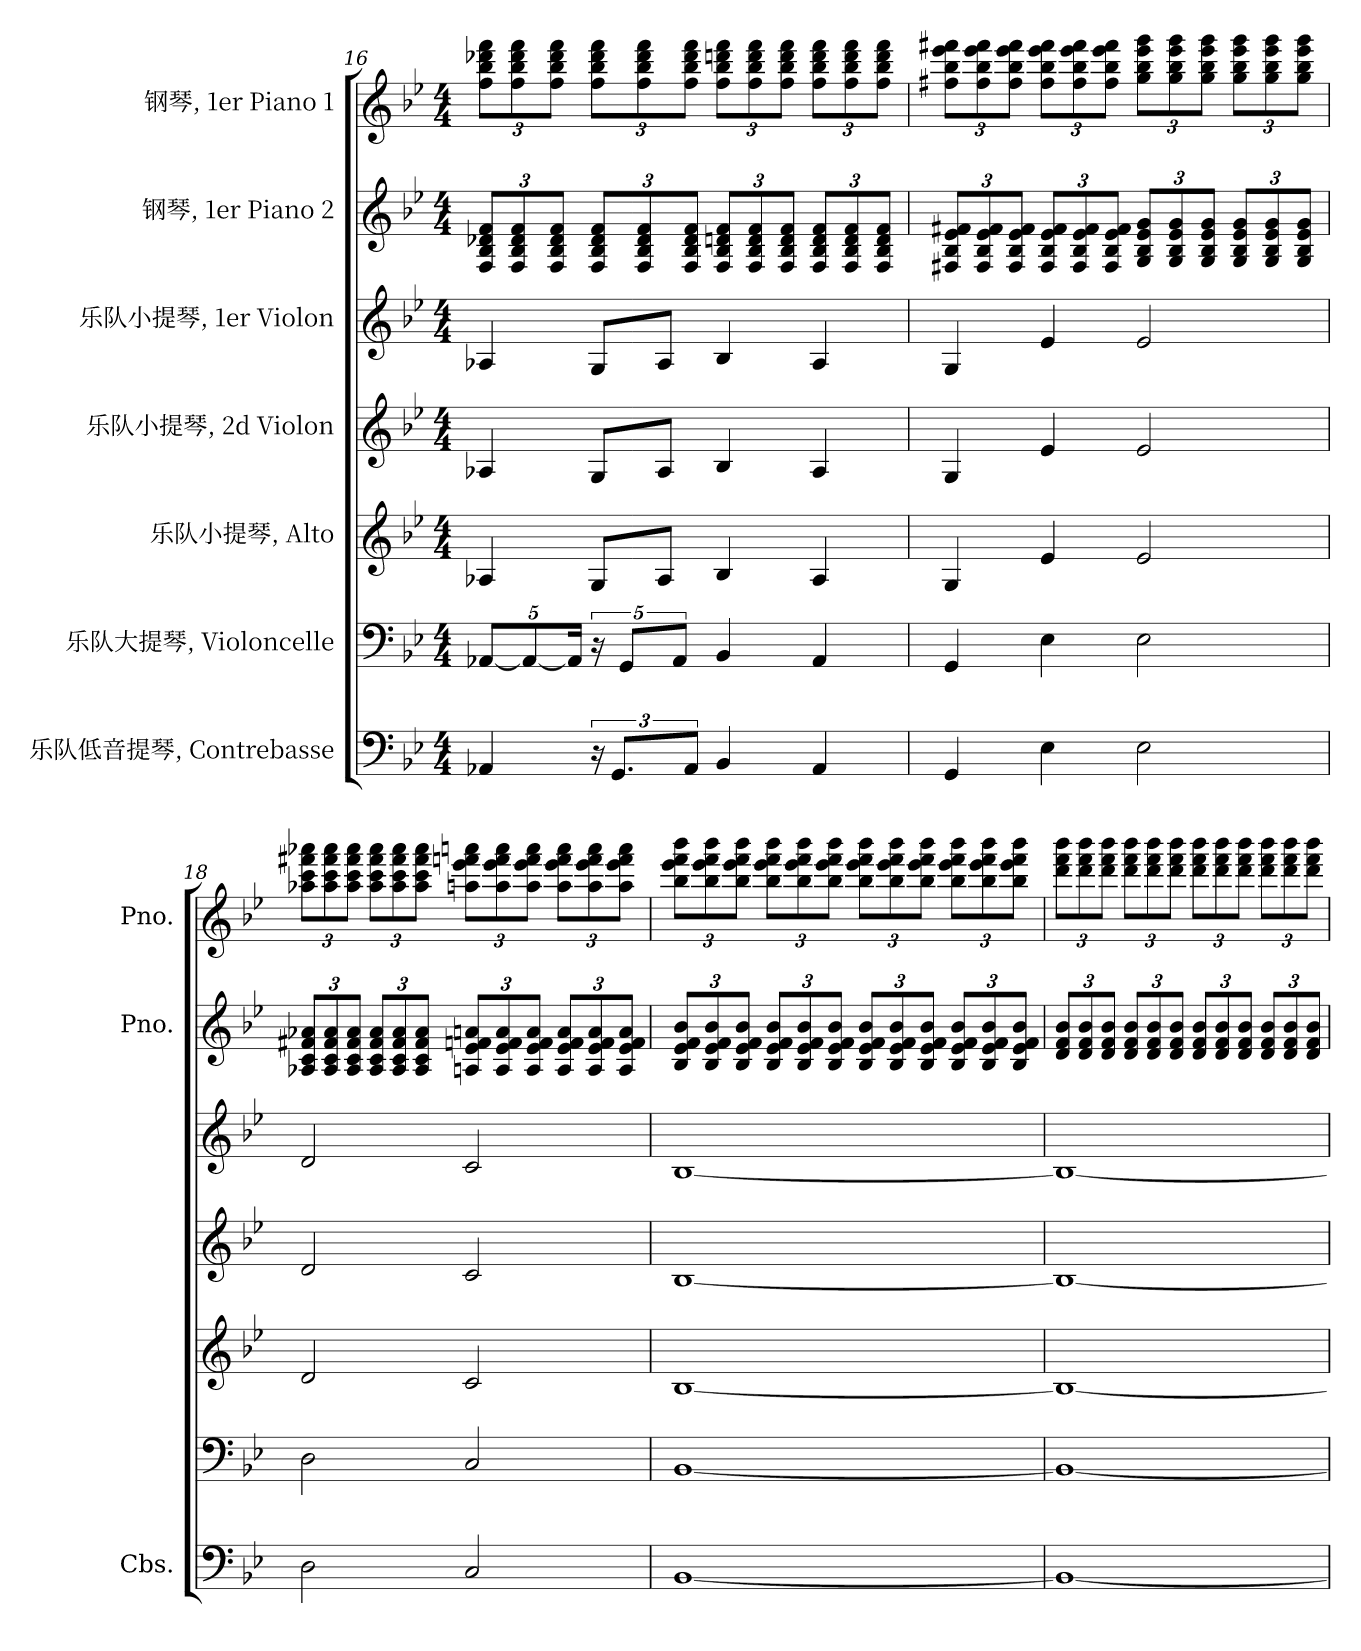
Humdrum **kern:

**kern	**kern	**kern	**kern	**kern	**kern	**kern
*part7	*part6	*part5	*part4	*part3	*part2	*part1
*staff7	*staff6	*staff5	*staff4	*staff3	*staff2	*staff1
*I"乐队低音提琴, Contrebasse	*I"乐队大提琴, Violoncelle	*I"乐队小提琴, Alto	*I"乐队小提琴, 2d Violon	*I"乐队小提琴, 1er Violon	*I"钢琴, 1er Piano 2	*I"钢琴, 1er Piano 1
*I'Cbs.	*	*	*	*	*I'Pno.	*I'Pno.
*clefF4	*clefF4	*clefG2	*clefG2	*clefG2	*clefG2	*clefG2
*ITrd7c12	*	*	*	*	*	*
*k[b-e-]	*k[b-e-]	*k[b-e-]	*k[b-e-]	*k[b-e-]	*k[b-e-]	*k[b-e-]
*M4/4	*M4/4	*M4/4	*M4/4	*M4/4	*M4/4	*M4/4
*MM39	*MM39	*MM39	*MM39	*MM39	*MM39	*MM39
*	*	*	*	*	*Xbrackettup	*Xbrackettup
=16	=16	=16	=16	=16	=16	=16
4AAA-X/	[10AA-X/L	4A-X/	4A-X/	4A-X/	12F/ 12B-/ 12d-X/ 12f/L	12ff\ 12bb-\ 12ddd-X\ 12fff\L
*	*	*	*	*	*	*MM41
.	.	.	.	.	12F/ 12B-/ 12d-/ 12f/	12ff\ 12bb-\ 12ddd-\ 12fff\
.	10AA-/_	.	.	.	.	.
*	*	*	*	*	*	*MM43
.	.	.	.	.	12F/ 12B-/ 12d-/ 12f/J	12ff\ 12bb-\ 12ddd-\ 12fff\J
.	20AA-/Jk]	.	.	.	.	.
*	*	*	*	*	*	*MM45
24r	20r	8G/L	8G/L	8G/L	12F/ 12B-/ 12d-/ 12f/L	12ff\ 12bb-\ 12ddd-\ 12fff\L
12.GGG/L	.	.	.	.	.	.
.	10GG/L	.	.	.	.	.
.	.	.	.	.	12F/ 12B-/ 12d-/ 12f/	12ff\ 12bb-\ 12ddd-\ 12fff\
.	.	8A-/J	8A-/J	8A-/J	.	.
.	10AA-/J	.	.	.	.	.
12AAA-/J	.	.	.	.	12F/ 12B-/ 12d-/ 12f/J	12ff\ 12bb-\ 12ddd-\ 12fff\J
4BBB-/	4BB-/	4B-/	4B-/	4B-/	12F/ 12B-/ 12dn/ 12f/L	12ff\ 12bb-\ 12dddn\ 12fff\L
.	.	.	.	.	12F/ 12B-/ 12d/ 12f/	12ff\ 12bb-\ 12ddd\ 12fff\
.	.	.	.	.	12F/ 12B-/ 12d/ 12f/J	12ff\ 12bb-\ 12ddd\ 12fff\J
4AAA-/	4AA-/	4A-/	4A-/	4A-/	12F/ 12B-/ 12d/ 12f/L	12ff\ 12bb-\ 12ddd\ 12fff\L
.	.	.	.	.	12F/ 12B-/ 12d/ 12f/	12ff\ 12bb-\ 12ddd\ 12fff\
.	.	.	.	.	12F/ 12B-/ 12d/ 12f/J	12ff\ 12bb-\ 12ddd\ 12fff\J
!!LO:PB:g=z
=17	=17	=17	=17	=17	=17	=17
*	*	*	*	*	*	*MM39
4GGG/	4GG/	4G/	4G/	4G/	12F#X/ 12B-/ 12e-/ 12f#X/L	12ff#X\ 12bb-\ 12eee-\ 12fff#X\L
*	*	*	*	*	*	*MM41
.	.	.	.	.	12F#/ 12B-/ 12e-/ 12f#/	12ff#\ 12bb-\ 12eee-\ 12fff#\
*	*	*	*	*	*	*MM43
.	.	.	.	.	12F#/ 12B-/ 12e-/ 12f#/J	12ff#\ 12bb-\ 12eee-\ 12fff#\J
*	*	*	*	*	*	*MM45
4EE-\	4E-\	4e-/	4e-/	4e-/	12F#/ 12B-/ 12e-/ 12f#/L	12ff#\ 12bb-\ 12eee-\ 12fff#\L
.	.	.	.	.	12F#/ 12B-/ 12e-/ 12f#/	12ff#\ 12bb-\ 12eee-\ 12fff#\
.	.	.	.	.	12F#/ 12B-/ 12e-/ 12f#/J	12ff#\ 12bb-\ 12eee-\ 12fff#\J
2EE-\	2E-\	2e-/	2e-/	2e-/	12G/ 12B-/ 12e-/ 12g/L	12gg\ 12bb-\ 12eee-\ 12ggg\L
.	.	.	.	.	12G/ 12B-/ 12e-/ 12g/	12gg\ 12bb-\ 12eee-\ 12ggg\
.	.	.	.	.	12G/ 12B-/ 12e-/ 12g/J	12gg\ 12bb-\ 12eee-\ 12ggg\J
.	.	.	.	.	12G/ 12B-/ 12e-/ 12g/L	12gg\ 12bb-\ 12eee-\ 12ggg\L
.	.	.	.	.	12G/ 12B-/ 12e-/ 12g/	12gg\ 12bb-\ 12eee-\ 12ggg\
.	.	.	.	.	12G/ 12B-/ 12e-/ 12g/J	12gg\ 12bb-\ 12eee-\ 12ggg\J
=18	=18	=18	=18	=18	=18	=18
*	*	*	*	*	*	*MM39
2DD\	2D\	2d/	2d/	2d/	12A-X/ 12c/ 12f#X/ 12a-X/L	12aa-X\ 12ccc\ 12fff#X\ 12aaa-X\L
*	*	*	*	*	*	*MM41
.	.	.	.	.	12A-/ 12c/ 12f#/ 12a-/	12aa-\ 12ccc\ 12fff#\ 12aaa-\
*	*	*	*	*	*	*MM43
.	.	.	.	.	12A-/ 12c/ 12f#/ 12a-/J	12aa-\ 12ccc\ 12fff#\ 12aaa-\J
*	*	*	*	*	*	*MM45
.	.	.	.	.	12A-/ 12c/ 12f#/ 12a-/L	12aa-\ 12ccc\ 12fff#\ 12aaa-\L
.	.	.	.	.	12A-/ 12c/ 12f#/ 12a-/	12aa-\ 12ccc\ 12fff#\ 12aaa-\
.	.	.	.	.	12A-/ 12c/ 12f#/ 12a-/J	12aa-\ 12ccc\ 12fff#\ 12aaa-\J
2CC/	2C/	2c/	2c/	2c/	12An/ 12e-/ 12fn/ 12an/L	12aan\ 12eee-\ 12fffn\ 12aaan\L
.	.	.	.	.	12A/ 12e-/ 12f/ 12a/	12aa\ 12eee-\ 12fff\ 12aaa\
.	.	.	.	.	12A/ 12e-/ 12f/ 12a/J	12aa\ 12eee-\ 12fff\ 12aaa\J
.	.	.	.	.	12A/ 12e-/ 12f/ 12a/L	12aa\ 12eee-\ 12fff\ 12aaa\L
.	.	.	.	.	12A/ 12e-/ 12f/ 12a/	12aa\ 12eee-\ 12fff\ 12aaa\
.	.	.	.	.	12A/ 12e-/ 12f/ 12a/J	12aa\ 12eee-\ 12fff\ 12aaa\J
!!LO:PB:g=z
=19	=19	=19	=19	=19	=19	=19
*	*	*	*	*	*	*MM38
[1BBB-	[1BB-	[1B-	[1B-	[1B-	12B-/ 12e-/ 12f/ 12b-/L	12bb-\ 12eee-\ 12fff\ 12bbb-\L
*	*	*	*	*	*	*MM40
.	.	.	.	.	12B-/ 12e-/ 12f/ 12b-/	12bb-\ 12eee-\ 12fff\ 12bbb-\
*	*	*	*	*	*	*MM42
.	.	.	.	.	12B-/ 12e-/ 12f/ 12b-/J	12bb-\ 12eee-\ 12fff\ 12bbb-\J
*	*	*	*	*	*	*MM44
.	.	.	.	.	12B-/ 12e-/ 12f/ 12b-/L	12bb-\ 12eee-\ 12fff\ 12bbb-\L
.	.	.	.	.	12B-/ 12e-/ 12f/ 12b-/	12bb-\ 12eee-\ 12fff\ 12bbb-\
.	.	.	.	.	12B-/ 12e-/ 12f/ 12b-/J	12bb-\ 12eee-\ 12fff\ 12bbb-\J
.	.	.	.	.	12B-/ 12e-/ 12f/ 12b-/L	12bb-\ 12eee-\ 12fff\ 12bbb-\L
.	.	.	.	.	12B-/ 12e-/ 12f/ 12b-/	12bb-\ 12eee-\ 12fff\ 12bbb-\
.	.	.	.	.	12B-/ 12e-/ 12f/ 12b-/J	12bb-\ 12eee-\ 12fff\ 12bbb-\J
.	.	.	.	.	12B-/ 12e-/ 12f/ 12b-/L	12bb-\ 12eee-\ 12fff\ 12bbb-\L
.	.	.	.	.	12B-/ 12e-/ 12f/ 12b-/	12bb-\ 12eee-\ 12fff\ 12bbb-\
.	.	.	.	.	12B-/ 12e-/ 12f/ 12b-/J	12bb-\ 12eee-\ 12fff\ 12bbb-\J
=20	=20	=20	=20	=20	=20	=20
*	*	*	*	*	*	*MM37
1BBB-_	1BB-_	1B-_	1B-_	1B-_	12d/ 12f/ 12b-/L	12ddd\ 12fff\ 12bbb-\L
*	*	*	*	*	*	*MM39
.	.	.	.	.	12d/ 12f/ 12b-/	12ddd\ 12fff\ 12bbb-\
*	*	*	*	*	*	*MM41
.	.	.	.	.	12d/ 12f/ 12b-/J	12ddd\ 12fff\ 12bbb-\J
*	*	*	*	*	*	*MM43
.	.	.	.	.	12d/ 12f/ 12b-/L	12ddd\ 12fff\ 12bbb-\L
.	.	.	.	.	12d/ 12f/ 12b-/	12ddd\ 12fff\ 12bbb-\
.	.	.	.	.	12d/ 12f/ 12b-/J	12ddd\ 12fff\ 12bbb-\J
.	.	.	.	.	12d/ 12f/ 12b-/L	12ddd\ 12fff\ 12bbb-\L
.	.	.	.	.	12d/ 12f/ 12b-/	12ddd\ 12fff\ 12bbb-\
.	.	.	.	.	12d/ 12f/ 12b-/J	12ddd\ 12fff\ 12bbb-\J
.	.	.	.	.	12d/ 12f/ 12b-/L	12ddd\ 12fff\ 12bbb-\L
.	.	.	.	.	12d/ 12f/ 12b-/	12ddd\ 12fff\ 12bbb-\
.	.	.	.	.	12d/ 12f/ 12b-/J	12ddd\ 12fff\ 12bbb-\J
=	=	=	=	=	=	=
*-	*-	*-	*-	*-	*-	*-
